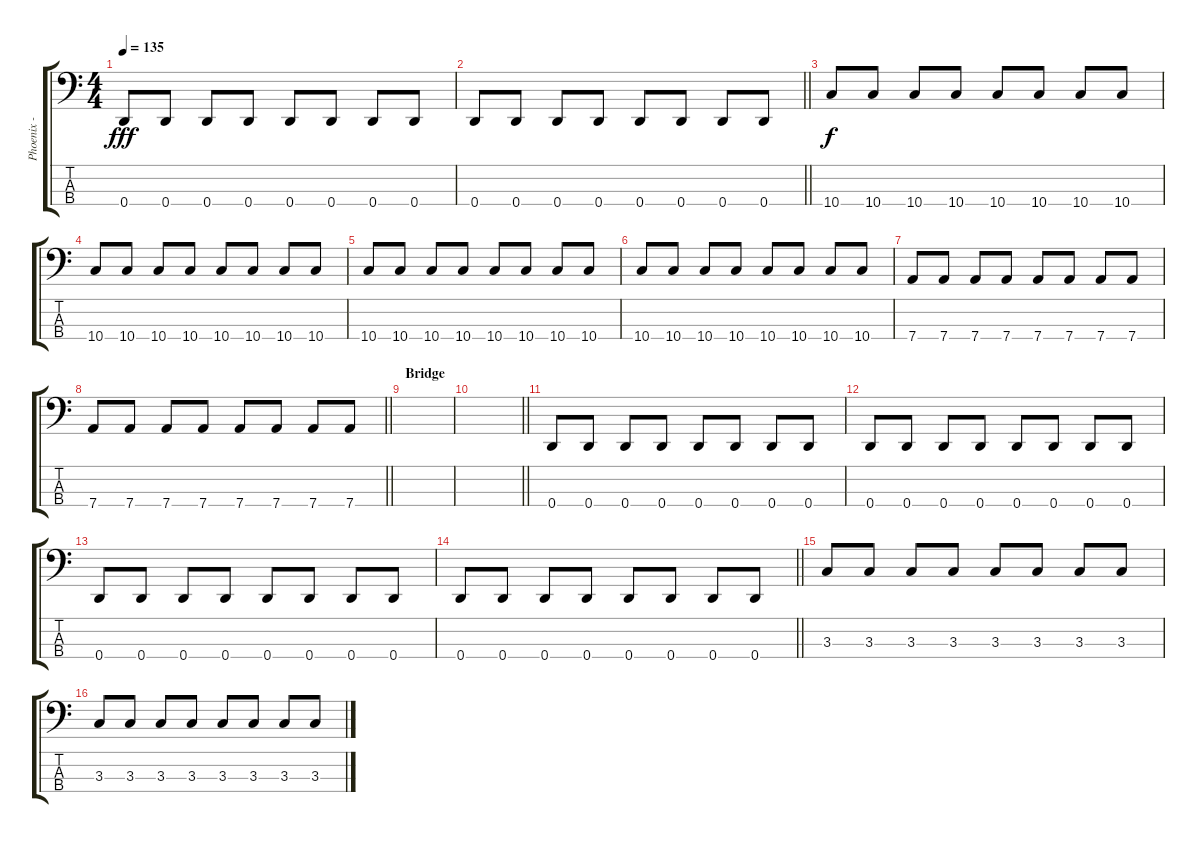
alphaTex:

\track ("Phoenix - Bass" "Phoenix - ") {instrument electricbasspick}
\staff {score tabs}
\tuning (G2 D2 A1 D1) {hide}
\ts (4 4)
\tempo 135
\clef f4
\ks c
0.4.8{dy fff} 0.4.8 0.4.8 0.4.8 0.4.8 0.4.8 0.4.8 0.4.8 |
\barLineRight lightlight
0.4.8 0.4.8 0.4.8 0.4.8 0.4.8 0.4.8 0.4.8 0.4.8 |
\section ("" "")
10.4.8{dy f} 10.4.8 10.4.8 10.4.8 10.4.8 10.4.8 10.4.8 10.4.8 |
10.4.8 10.4.8 10.4.8 10.4.8 10.4.8 10.4.8 10.4.8 10.4.8 |
10.4.8 10.4.8 10.4.8 10.4.8 10.4.8 10.4.8 10.4.8 10.4.8 |
10.4.8 10.4.8 10.4.8 10.4.8 10.4.8 10.4.8 10.4.8 10.4.8 |
7.4.8 7.4.8 7.4.8 7.4.8 7.4.8 7.4.8 7.4.8 7.4.8 |
\barLineRight lightlight
7.4.8 7.4.8 7.4.8 7.4.8 7.4.8 7.4.8 7.4.8 7.4.8 |
\section ("" "Bridge")
|
\barLineRight lightlight
|
0.4.8 0.4.8 0.4.8 0.4.8 0.4.8 0.4.8 0.4.8 0.4.8 |
0.4.8 0.4.8 0.4.8 0.4.8 0.4.8 0.4.8 0.4.8 0.4.8 |
0.4.8 0.4.8 0.4.8 0.4.8 0.4.8 0.4.8 0.4.8 0.4.8 |
\barLineRight lightlight
0.4.8 0.4.8 0.4.8 0.4.8 0.4.8 0.4.8 0.4.8 0.4.8 |
3.3.8 3.3.8 3.3.8 3.3.8 3.3.8 3.3.8 3.3.8 3.3.8 |
3.3.8 3.3.8 3.3.8 3.3.8 3.3.8 3.3.8 3.3.8 3.3.8
